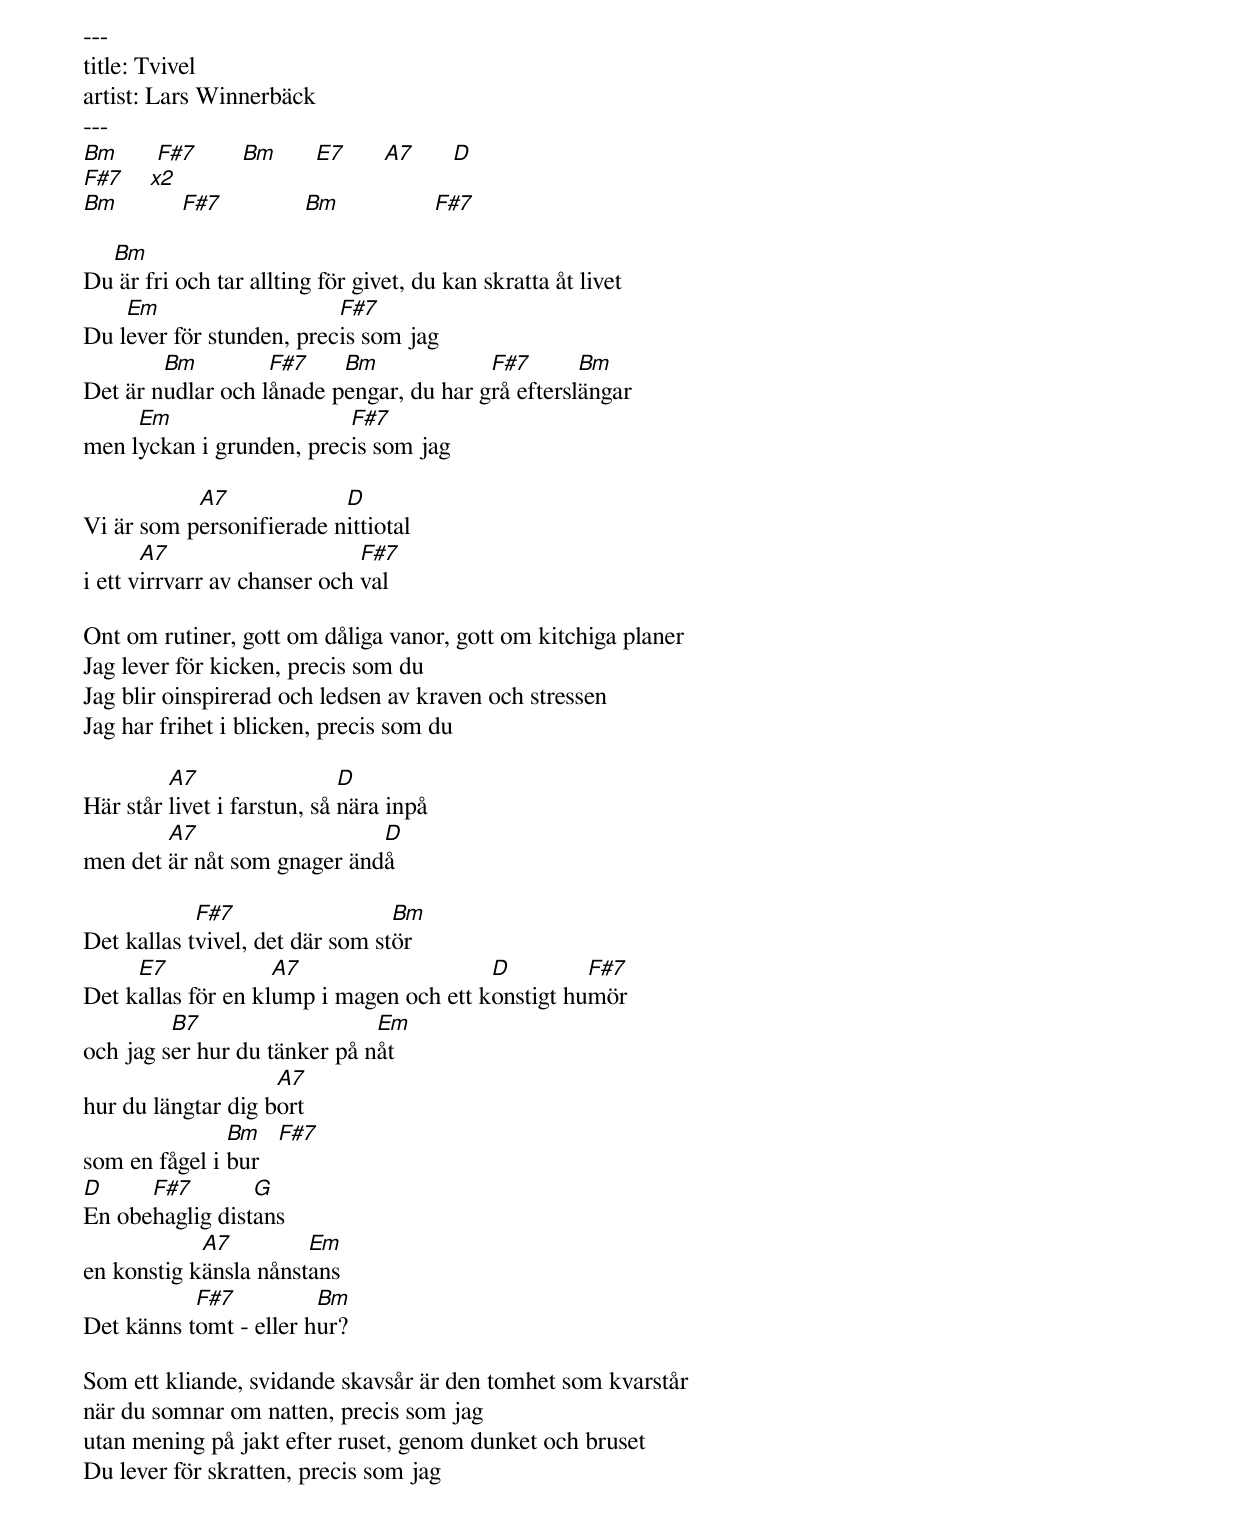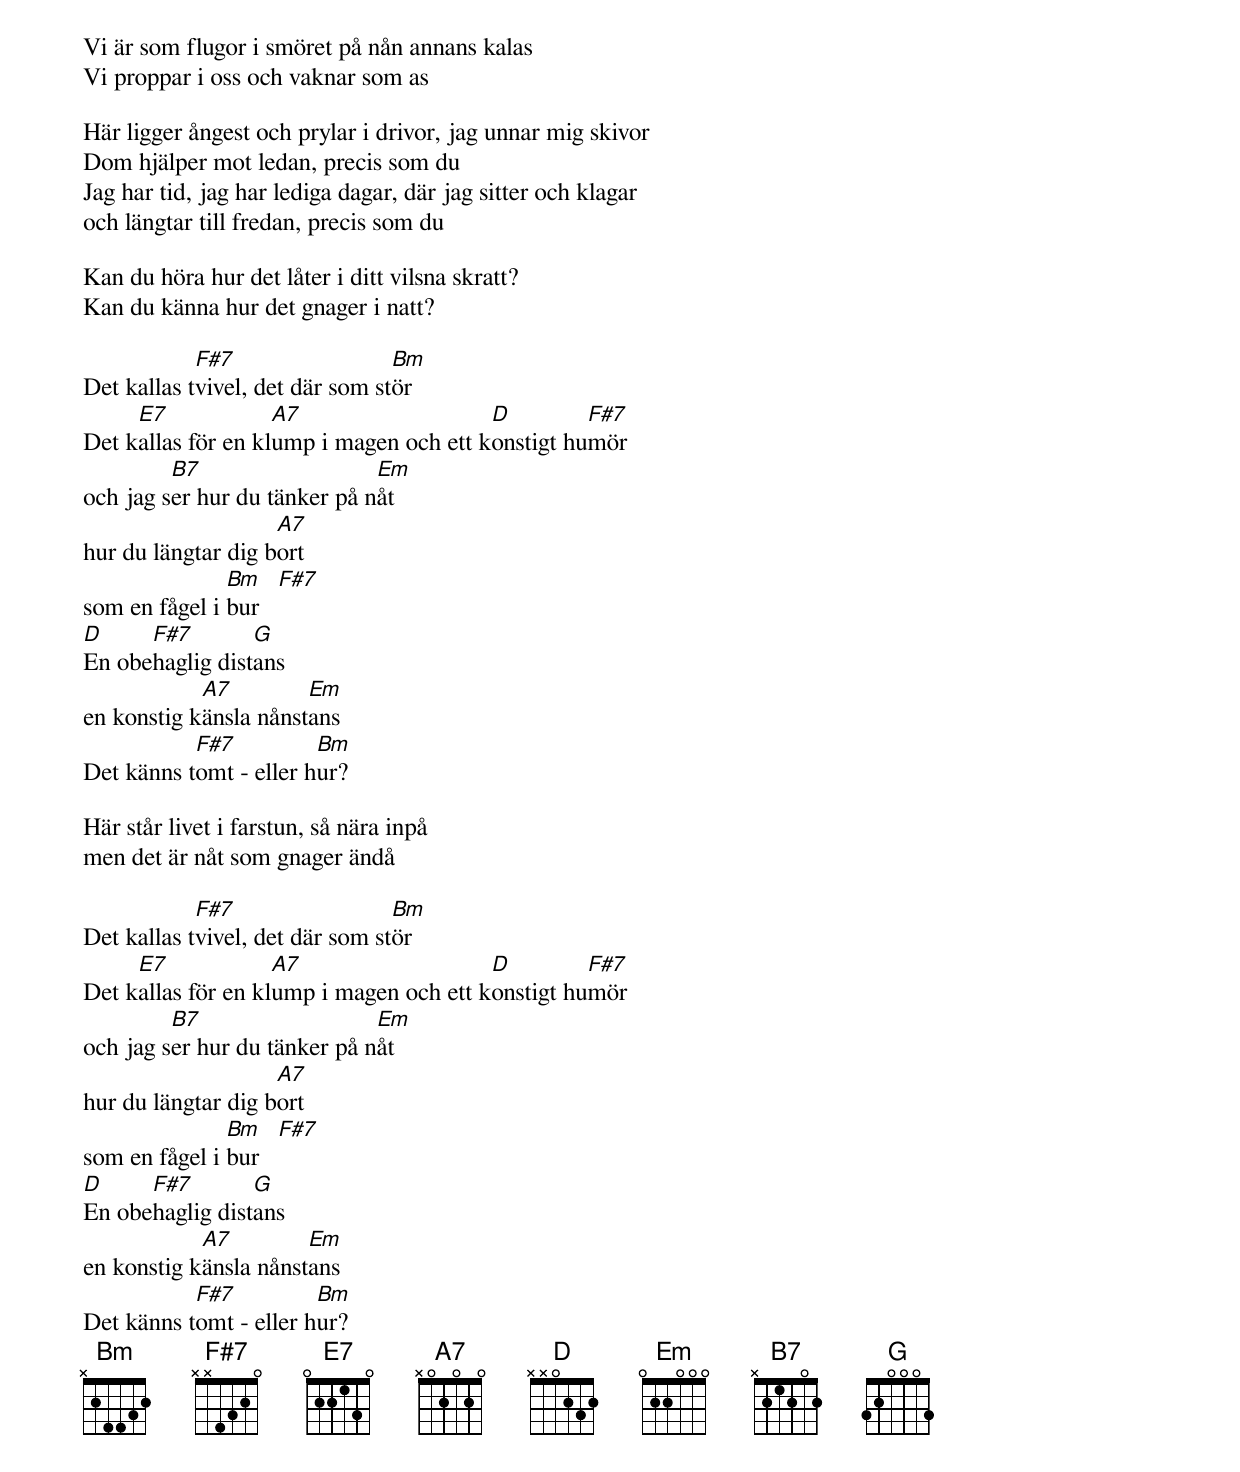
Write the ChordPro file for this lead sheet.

---
title: Tvivel
artist: Lars Winnerbäck
---
[Bm]      [F#7]       [Bm]      [E7]      [A7]      [D]
[F#7]    [x2]
[Bm]          [F#7]             [Bm]               [F#7]

Du[Bm] är fri och tar allting för givet, du kan skratta åt livet
Du l[Em]ever för stunden, prec[F#7]is som jag
Det är n[Bm]udlar och l[F#7]ånade p[Bm]engar, du har g[F#7]rå eftersl[Bm]ängar
men l[Em]yckan i grunden, prec[F#7]is som jag

Vi är som p[A7]ersonifierade n[D]ittiotal
i ett v[A7]irrvarr av chanser och [F#7]val

Ont om rutiner, gott om dåliga vanor, gott om kitchiga planer
Jag lever för kicken, precis som du
Jag blir oinspirerad och ledsen av kraven och stressen
Jag har frihet i blicken, precis som du

Här står [A7]livet i farstun, så [D]nära inpå
men det [A7]är nåt som gnager änd[D]å

Det kallas t[F#7]vivel, det där som st[Bm]ör
Det k[E7]allas för en kl[A7]ump i magen och ett k[D]onstigt hu[F#7]mör
och jag s[B7]er hur du tänker på n[Em]åt
hur du längtar dig b[A7]ort
som en fågel i [Bm]bur   [F#7]
[D]En obe[F#7]haglig dist[G]ans
en konstig k[A7]änsla nånst[Em]ans
Det känns t[F#7]omt - eller h[Bm]ur?

Som ett kliande, svidande skavsår är den tomhet som kvarstår
när du somnar om natten, precis som jag
utan mening på jakt efter ruset, genom dunket och bruset
Du lever för skratten, precis som jag

Vi är som flugor i smöret på nån annans kalas
Vi proppar i oss och vaknar som as

Här ligger ångest och prylar i drivor, jag unnar mig skivor
Dom hjälper mot ledan, precis som du
Jag har tid, jag har lediga dagar, där jag sitter och klagar
och längtar till fredan, precis som du

Kan du höra hur det låter i ditt vilsna skratt?
Kan du känna hur det gnager i natt?

Det kallas t[F#7]vivel, det där som st[Bm]ör
Det k[E7]allas för en kl[A7]ump i magen och ett k[D]onstigt hu[F#7]mör
och jag s[B7]er hur du tänker på n[Em]åt
hur du längtar dig b[A7]ort
som en fågel i [Bm]bur   [F#7]
[D]En obe[F#7]haglig dist[G]ans
en konstig k[A7]änsla nånst[Em]ans
Det känns t[F#7]omt - eller h[Bm]ur?

Här står livet i farstun, så nära inpå
men det är nåt som gnager ändå

Det kallas t[F#7]vivel, det där som st[Bm]ör
Det k[E7]allas för en kl[A7]ump i magen och ett k[D]onstigt hu[F#7]mör
och jag s[B7]er hur du tänker på n[Em]åt
hur du längtar dig b[A7]ort
som en fågel i [Bm]bur   [F#7]
[D]En obe[F#7]haglig dist[G]ans
en konstig k[A7]änsla nånst[Em]ans
Det känns t[F#7]omt - eller h[Bm]ur?
